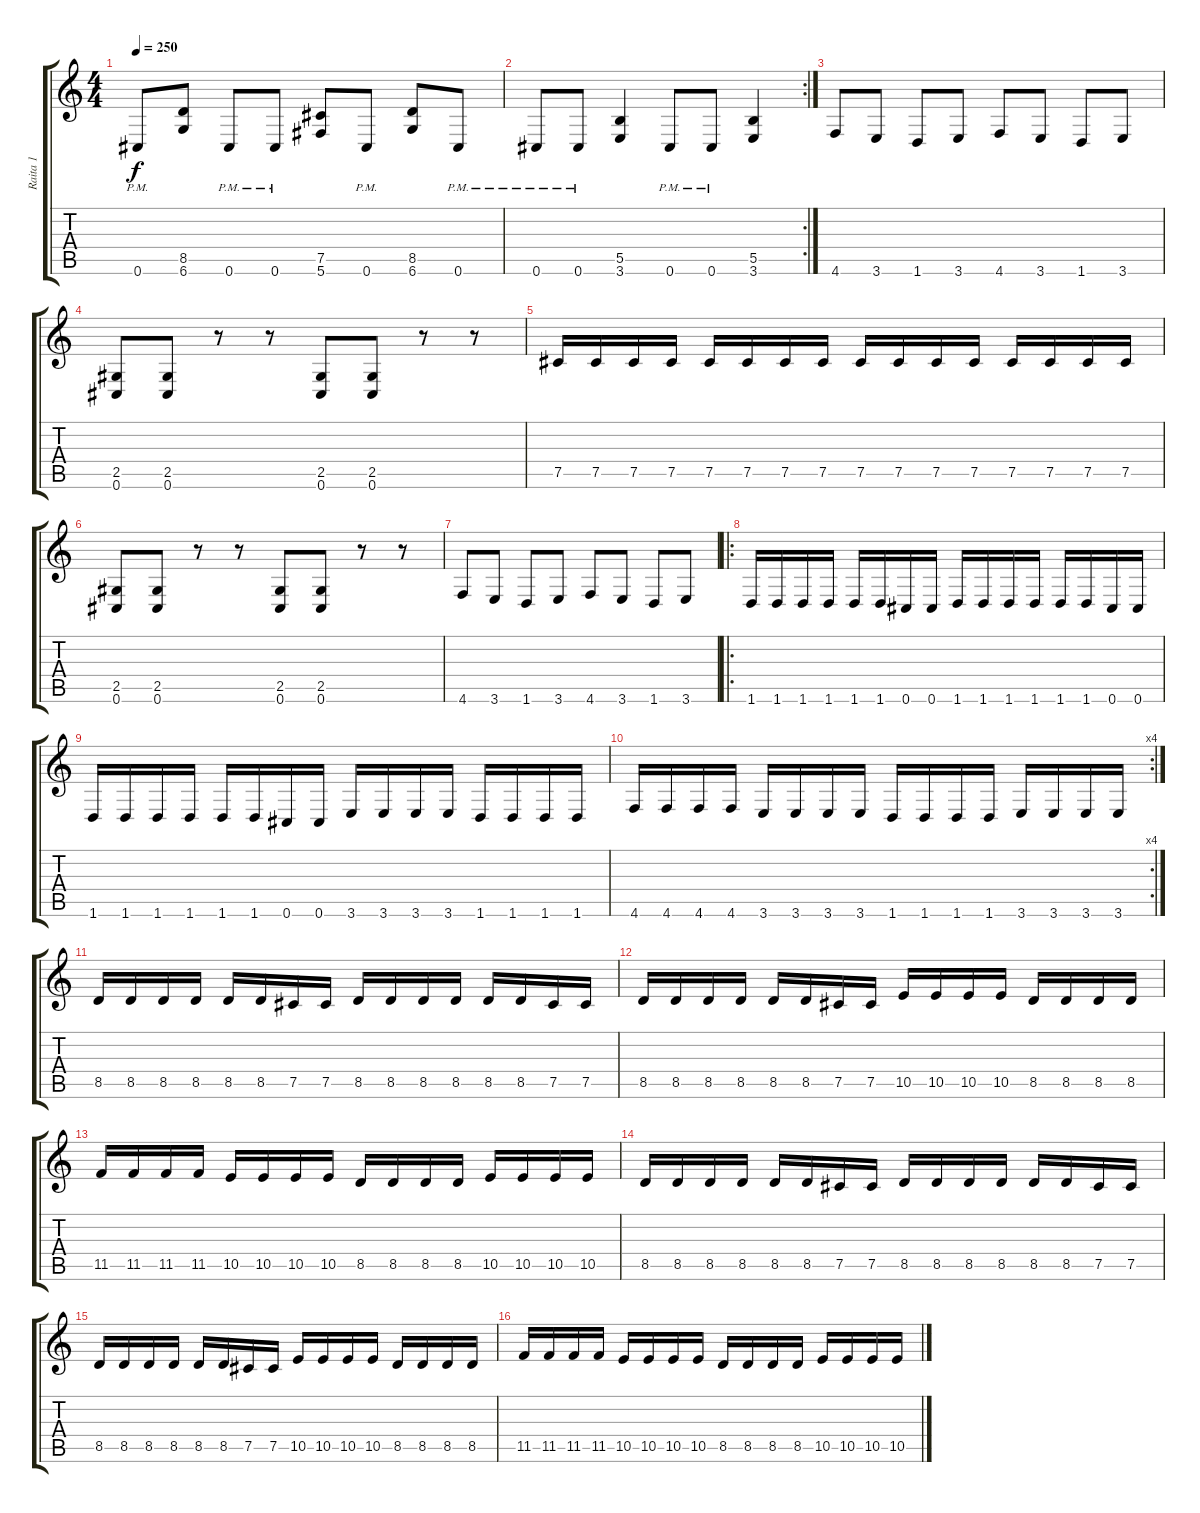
\track ("Raita 1" "Raita 1") {instrument distortionguitar}
\staff {score tabs}
\tuning (Db4 Ab3 E3 B2 Gb2 Db2) {hide}
\ts (4 4)
\tempo 250
\clef g2
\ks c
0.6{pm}.8{dy f} (8.5 6.6).8 0.6{pm}.8 0.6{pm}.8 (7.5 5.6).8 0.6{pm}.8 (8.5 6.6).8 0.6{pm}.8 |
\rc 2
0.6{pm}.8 0.6{pm}.8 (5.5 3.6).4 0.6{pm}.8 0.6{pm}.8 (5.5 3.6).4 |
4.6.8 3.6.8 1.6.8 3.6.8 4.6.8 3.6.8 1.6.8 3.6.8 |
(2.5 0.6).8 (2.5 0.6).8 r.8 r.8 (2.5 0.6).8 (2.5 0.6).8 r.8 r.8 |
7.5.16 7.5.16 7.5.16 7.5.16 7.5.16 7.5.16 7.5.16 7.5.16 7.5.16 7.5.16 7.5.16 7.5.16 7.5.16 7.5.16 7.5.16 7.5.16 |
(2.5 0.6).8 (2.5 0.6).8 r.8 r.8 (2.5 0.6).8 (2.5 0.6).8 r.8 r.8 |
4.6.8 3.6.8 1.6.8 3.6.8 4.6.8 3.6.8 1.6.8 3.6.8 |
\ro
1.6.16 1.6.16 1.6.16 1.6.16 1.6.16 1.6.16 0.6.16 0.6.16 1.6.16 1.6.16 1.6.16 1.6.16 1.6.16 1.6.16 0.6.16 0.6.16 |
1.6.16 1.6.16 1.6.16 1.6.16 1.6.16 1.6.16 0.6.16 0.6.16 3.6.16 3.6.16 3.6.16 3.6.16 1.6.16 1.6.16 1.6.16 1.6.16 |
\rc 4
4.6.16 4.6.16 4.6.16 4.6.16 3.6.16 3.6.16 3.6.16 3.6.16 1.6.16 1.6.16 1.6.16 1.6.16 3.6.16 3.6.16 3.6.16 3.6.16 |
8.5.16 8.5.16 8.5.16 8.5.16 8.5.16 8.5.16 7.5.16 7.5.16 8.5.16 8.5.16 8.5.16 8.5.16 8.5.16 8.5.16 7.5.16 7.5.16 |
8.5.16 8.5.16 8.5.16 8.5.16 8.5.16 8.5.16 7.5.16 7.5.16 10.5.16 10.5.16 10.5.16 10.5.16 8.5.16 8.5.16 8.5.16 8.5.16 |
11.5.16 11.5.16 11.5.16 11.5.16 10.5.16 10.5.16 10.5.16 10.5.16 8.5.16 8.5.16 8.5.16 8.5.16 10.5.16 10.5.16 10.5.16 10.5.16 |
8.5.16 8.5.16 8.5.16 8.5.16 8.5.16 8.5.16 7.5.16 7.5.16 8.5.16 8.5.16 8.5.16 8.5.16 8.5.16 8.5.16 7.5.16 7.5.16 |
8.5.16 8.5.16 8.5.16 8.5.16 8.5.16 8.5.16 7.5.16 7.5.16 10.5.16 10.5.16 10.5.16 10.5.16 8.5.16 8.5.16 8.5.16 8.5.16 |
11.5.16 11.5.16 11.5.16 11.5.16 10.5.16 10.5.16 10.5.16 10.5.16 8.5.16 8.5.16 8.5.16 8.5.16 10.5.16 10.5.16 10.5.16 10.5.16
